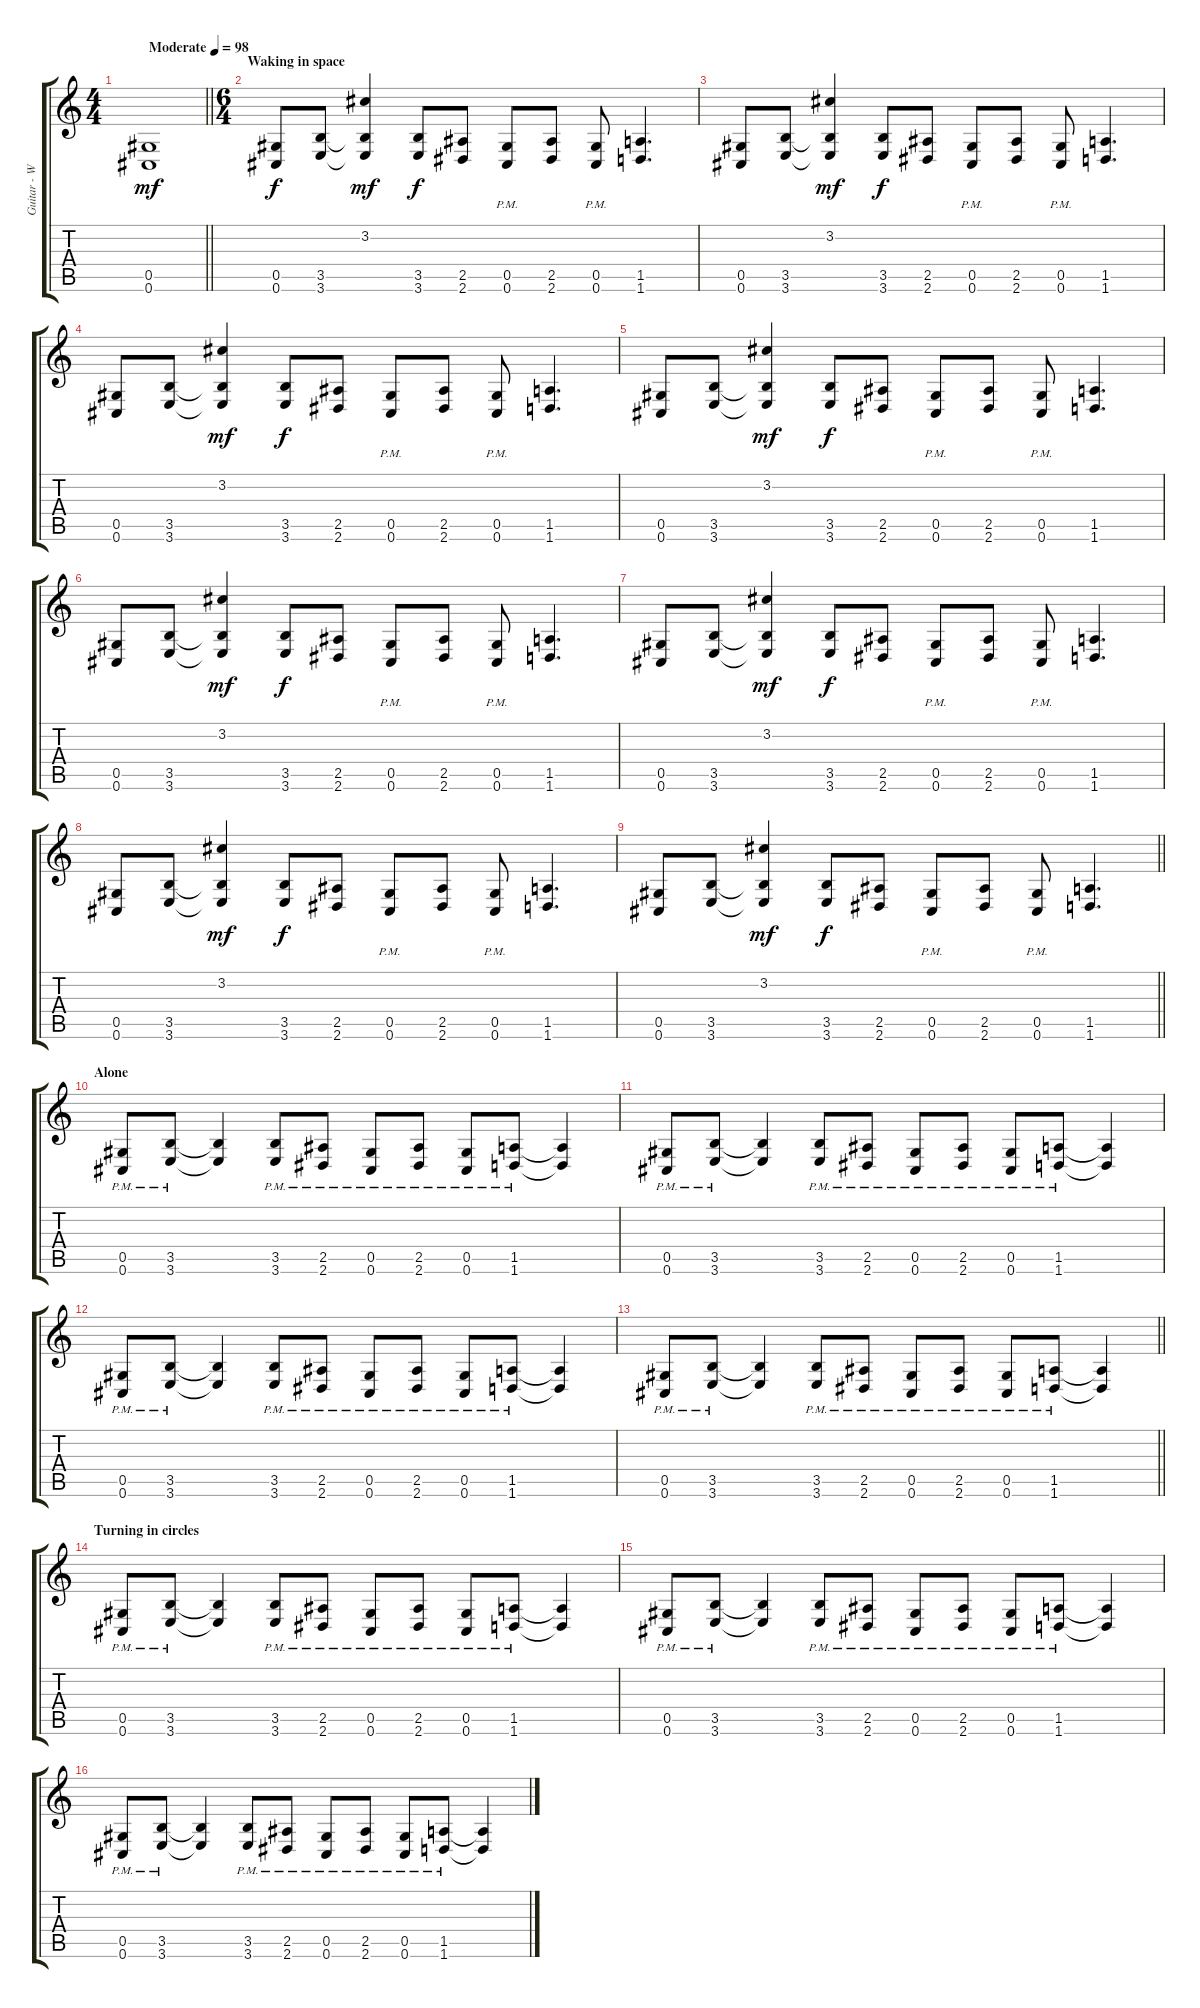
\track ("Guitar - William DuVall" "Guitar - W") {instrument distortionguitar}
\staff {score tabs}
\tuning (Eb4 Bb3 Gb3 Db3 Ab2 Db2) {hide}
\ts (4 4)
\tempo (98 "Moderate")
\clef g2
\barLineRight lightlight
\ks c
(0.5 0.6).1{dy mf balance 8 instrument distortionguitar} |
\ts (6 4)
\section ("" "Waking in space")
(0.5 0.6).8{dy f balance 2} (3.5 3.6).8 (3.2 3.5{t} 3.6{t}).4{dy mf} (3.5 3.6).8{dy f} (2.5 2.6).8 (0.5{pm} 0.6{pm}).8 (2.5 2.6).8 (0.5{pm} 0.6{pm}).8 (1.5 1.6).4{d} |
(0.5 0.6).8 (3.5 3.6).8 (3.2 3.5{t} 3.6{t}).4{dy mf} (3.5 3.6).8{dy f} (2.5 2.6).8 (0.5{pm} 0.6{pm}).8 (2.5 2.6).8 (0.5{pm} 0.6{pm}).8 (1.5 1.6).4{d} |
(0.5 0.6).8 (3.5 3.6).8 (3.2 3.5{t} 3.6{t}).4{dy mf} (3.5 3.6).8{dy f} (2.5 2.6).8 (0.5{pm} 0.6{pm}).8 (2.5 2.6).8 (0.5{pm} 0.6{pm}).8 (1.5 1.6).4{d} |
(0.5 0.6).8 (3.5 3.6).8 (3.2 3.5{t} 3.6{t}).4{dy mf} (3.5 3.6).8{dy f} (2.5 2.6).8 (0.5{pm} 0.6{pm}).8 (2.5 2.6).8 (0.5{pm} 0.6{pm}).8 (1.5 1.6).4{d} |
(0.5 0.6).8{volume 16 balance 8} (3.5 3.6).8 (3.2 3.5{t} 3.6{t}).4{dy mf} (3.5 3.6).8{dy f} (2.5 2.6).8 (0.5{pm} 0.6{pm}).8 (2.5 2.6).8 (0.5{pm} 0.6{pm}).8 (1.5 1.6).4{d} |
(0.5 0.6).8 (3.5 3.6).8 (3.2 3.5{t} 3.6{t}).4{dy mf} (3.5 3.6).8{dy f} (2.5 2.6).8 (0.5{pm} 0.6{pm}).8 (2.5 2.6).8 (0.5{pm} 0.6{pm}).8 (1.5 1.6).4{d} |
(0.5 0.6).8 (3.5 3.6).8 (3.2 3.5{t} 3.6{t}).4{dy mf} (3.5 3.6).8{dy f} (2.5 2.6).8 (0.5{pm} 0.6{pm}).8 (2.5 2.6).8 (0.5{pm} 0.6{pm}).8 (1.5 1.6).4{d} |
\barLineRight lightlight
(0.5 0.6).8 (3.5 3.6).8 (3.2 3.5{t} 3.6{t}).4{dy mf} (3.5 3.6).8{dy f} (2.5 2.6).8 (0.5{pm} 0.6{pm}).8 (2.5 2.6).8 (0.5{pm} 0.6{pm}).8 (1.5 1.6).4{d} |
\section ("" "Alone")
(0.5{pm} 0.6{pm}).8 (3.5{pm} 3.6{pm}).8 (3.5{t} 3.6{t}).4 (3.5{pm} 3.6{pm}).8 (2.5{pm} 2.6{pm}).8 (0.5{pm} 0.6{pm}).8 (2.5{pm} 2.6{pm}).8 (0.5{pm} 0.6{pm}).8 (1.5{pm} 1.6{pm}).8 (1.5{t} 1.6{t}).4 |
(0.5{pm} 0.6{pm}).8 (3.5{pm} 3.6{pm}).8 (3.5{t} 3.6{t}).4 (3.5{pm} 3.6{pm}).8 (2.5{pm} 2.6{pm}).8 (0.5{pm} 0.6{pm}).8 (2.5{pm} 2.6{pm}).8 (0.5{pm} 0.6{pm}).8 (1.5{pm} 1.6{pm}).8 (1.5{t} 1.6{t}).4 |
(0.5{pm} 0.6{pm}).8 (3.5{pm} 3.6{pm}).8 (3.5{t} 3.6{t}).4 (3.5{pm} 3.6{pm}).8 (2.5{pm} 2.6{pm}).8 (0.5{pm} 0.6{pm}).8 (2.5{pm} 2.6{pm}).8 (0.5{pm} 0.6{pm}).8 (1.5{pm} 1.6{pm}).8 (1.5{t} 1.6{t}).4 |
\barLineRight lightlight
(0.5{pm} 0.6{pm}).8 (3.5{pm} 3.6{pm}).8 (3.5{t} 3.6{t}).4 (3.5{pm} 3.6{pm}).8 (2.5{pm} 2.6{pm}).8 (0.5{pm} 0.6{pm}).8 (2.5{pm} 2.6{pm}).8 (0.5{pm} 0.6{pm}).8 (1.5{pm} 1.6{pm}).8 (1.5{t} 1.6{t}).4 |
\section ("" "Turning in circles")
(0.5{pm} 0.6{pm}).8{volume 13 balance 2} (3.5{pm} 3.6{pm}).8 (3.5{t} 3.6{t}).4 (3.5{pm} 3.6{pm}).8 (2.5{pm} 2.6{pm}).8 (0.5{pm} 0.6{pm}).8 (2.5{pm} 2.6{pm}).8 (0.5{pm} 0.6{pm}).8 (1.5{pm} 1.6{pm}).8 (1.5{t} 1.6{t}).4 |
(0.5{pm} 0.6{pm}).8 (3.5{pm} 3.6{pm}).8 (3.5{t} 3.6{t}).4 (3.5{pm} 3.6{pm}).8 (2.5{pm} 2.6{pm}).8 (0.5{pm} 0.6{pm}).8 (2.5{pm} 2.6{pm}).8 (0.5{pm} 0.6{pm}).8 (1.5{pm} 1.6{pm}).8 (1.5{t} 1.6{t}).4 |
(0.5{pm} 0.6{pm}).8 (3.5{pm} 3.6{pm}).8 (3.5{t} 3.6{t}).4 (3.5{pm} 3.6{pm}).8 (2.5{pm} 2.6{pm}).8 (0.5{pm} 0.6{pm}).8 (2.5{pm} 2.6{pm}).8 (0.5{pm} 0.6{pm}).8 (1.5{pm} 1.6{pm}).8 (1.5{t} 1.6{t}).4
